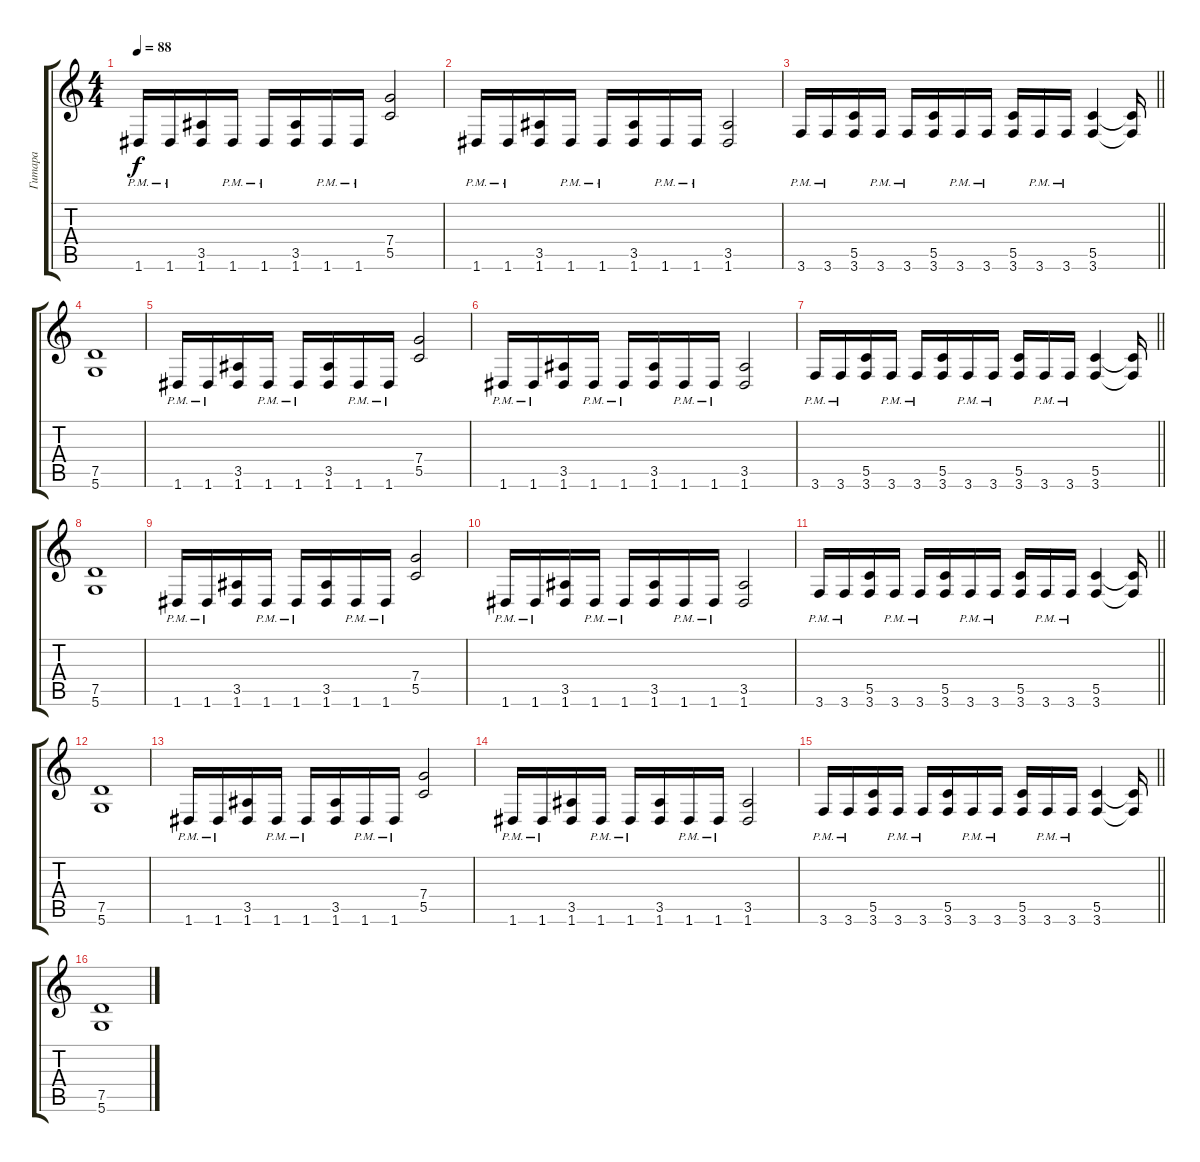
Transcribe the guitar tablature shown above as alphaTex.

\track ("Гитара" "Гитара") {instrument distortionguitar}
\staff {score tabs}
\tuning (D4 A3 F3 C3 G2 D2) {hide}
\ts (4 4)
\tempo 88
\clef g2
\ks c
1.6{pm}.16{dy f} 1.6{pm}.16 (3.5 1.6).16 1.6{pm}.16 1.6{pm}.16 (3.5 1.6).16 1.6{pm}.16 1.6{pm}.16 (7.4 5.5).2 |
1.6{pm}.16 1.6{pm}.16 (3.5 1.6).16 1.6{pm}.16 1.6{pm}.16 (3.5 1.6).16 1.6{pm}.16 1.6{pm}.16 (3.5 1.6).2 |
\barLineRight lightlight
3.6{pm}.16 3.6{pm}.16 (5.5 3.6).16 3.6{pm}.16 3.6{pm}.16 (5.5 3.6).16 3.6{pm}.16 3.6{pm}.16 (5.5 3.6).16 3.6{pm}.16 3.6{pm}.16 (5.5 3.6).4 (5.5{t} 3.6{t}).16 |
(7.5 5.6).1 |
1.6{pm}.16 1.6{pm}.16 (3.5 1.6).16 1.6{pm}.16 1.6{pm}.16 (3.5 1.6).16 1.6{pm}.16 1.6{pm}.16 (7.4 5.5).2 |
1.6{pm}.16 1.6{pm}.16 (3.5 1.6).16 1.6{pm}.16 1.6{pm}.16 (3.5 1.6).16 1.6{pm}.16 1.6{pm}.16 (3.5 1.6).2 |
\barLineRight lightlight
3.6{pm}.16 3.6{pm}.16 (5.5 3.6).16 3.6{pm}.16 3.6{pm}.16 (5.5 3.6).16 3.6{pm}.16 3.6{pm}.16 (5.5 3.6).16 3.6{pm}.16 3.6{pm}.16 (5.5 3.6).4 (5.5{t} 3.6{t}).16 |
(7.5 5.6).1 |
1.6{pm}.16 1.6{pm}.16 (3.5 1.6).16 1.6{pm}.16 1.6{pm}.16 (3.5 1.6).16 1.6{pm}.16 1.6{pm}.16 (7.4 5.5).2 |
1.6{pm}.16 1.6{pm}.16 (3.5 1.6).16 1.6{pm}.16 1.6{pm}.16 (3.5 1.6).16 1.6{pm}.16 1.6{pm}.16 (3.5 1.6).2 |
\barLineRight lightlight
3.6{pm}.16 3.6{pm}.16 (5.5 3.6).16 3.6{pm}.16 3.6{pm}.16 (5.5 3.6).16 3.6{pm}.16 3.6{pm}.16 (5.5 3.6).16 3.6{pm}.16 3.6{pm}.16 (5.5 3.6).4 (5.5{t} 3.6{t}).16 |
(7.5 5.6).1 |
1.6{pm}.16 1.6{pm}.16 (3.5 1.6).16 1.6{pm}.16 1.6{pm}.16 (3.5 1.6).16 1.6{pm}.16 1.6{pm}.16 (7.4 5.5).2 |
1.6{pm}.16 1.6{pm}.16 (3.5 1.6).16 1.6{pm}.16 1.6{pm}.16 (3.5 1.6).16 1.6{pm}.16 1.6{pm}.16 (3.5 1.6).2 |
\barLineRight lightlight
3.6{pm}.16 3.6{pm}.16 (5.5 3.6).16 3.6{pm}.16 3.6{pm}.16 (5.5 3.6).16 3.6{pm}.16 3.6{pm}.16 (5.5 3.6).16 3.6{pm}.16 3.6{pm}.16 (5.5 3.6).4 (5.5{t} 3.6{t}).16 |
(7.5 5.6).1
